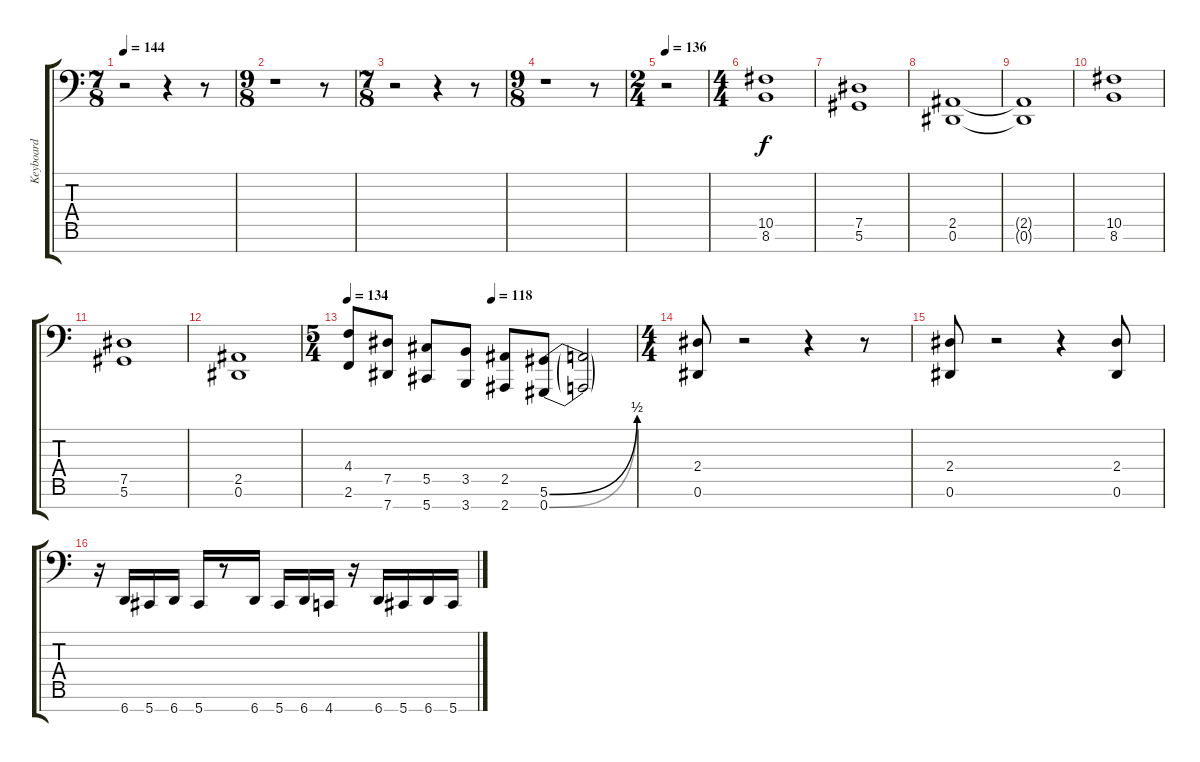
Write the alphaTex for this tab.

\track ("Keyboard" "Keyboard") {instrument lead2sawtooth}
\staff {score tabs}
\tuning (Eb4 Bb3 Gb3 Db3 Ab2 Eb2 Ab1) {hide}
\ts (7 8)
\tempo 144
\clef f4
\ks c
r.2{dy f} r.4 r.8 |
\ts (9 8)
r.1 r.8 |
\ts (7 8)
r.2 r.4 r.8 |
\ts (9 8)
r.1 r.8 |
\ts (2 4)
\tempo 136
r.2 |
\ts (4 4)
(10.5 8.6).1 |
(7.5 5.6).1 |
(2.5 0.6).1 |
(2.5{t} 0.6{t}).1 |
(10.5 8.6).1 |
(7.5 5.6).1 |
(2.5 0.6).1 |
\ts (5 4)
\tempo 134
\tempo (118 0.5)
(4.4 2.6).8 (7.5 7.7).8 (5.5 5.7).8 (3.5 3.7).8 (2.5 2.7).8 (5.6{be (bend 0 0 60 2)} 0.7{be (bend 0 0 60 2)}).8 (5.6{t} 0.7{t}).2 |
\ts (4 4)
(2.4 0.6).8 r.2 r.4 r.8 |
(2.4 0.6).8 r.2 r.4 (2.4 0.6).8 |
r.16 6.7.16 5.7.16 6.7.16 5.7.16 r.8 6.7.16 5.7.16 6.7.16 4.7.16 r.16 6.7.16 5.7.16 6.7.16 5.7.16
